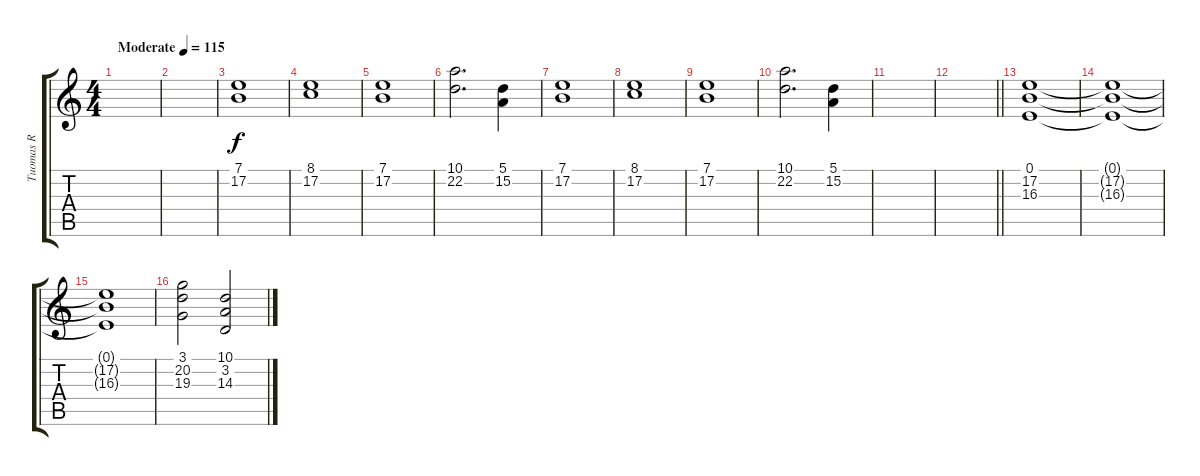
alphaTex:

\track ("Tuomas R" "Tuomas R") {instrument synthstrings1}
\staff {score tabs}
\tuning (E4 B3 G3 D3 A2 E2) {hide}
\ts (4 4)
\tempo (115 "Moderate")
\clef g2
\ks c
|
|
(7.1 17.2).1 |
(8.1 17.2).1 |
(7.1 17.2).1 |
(10.1 22.2).2{d} (5.1 15.2).4 |
(7.1 17.2).1 |
(8.1 17.2).1 |
(7.1 17.2).1 |
(10.1 22.2).2{d} (5.1 15.2).4 |
|
\barLineRight lightlight
|
(0.1 17.2 16.3).1 |
(0.1{t} 17.2{t} 16.3{t}).1 |
(0.1{t} 17.2{t} 16.3{t}).1 |
(3.1 20.2 19.3).2 (10.1 3.2 14.3).2
